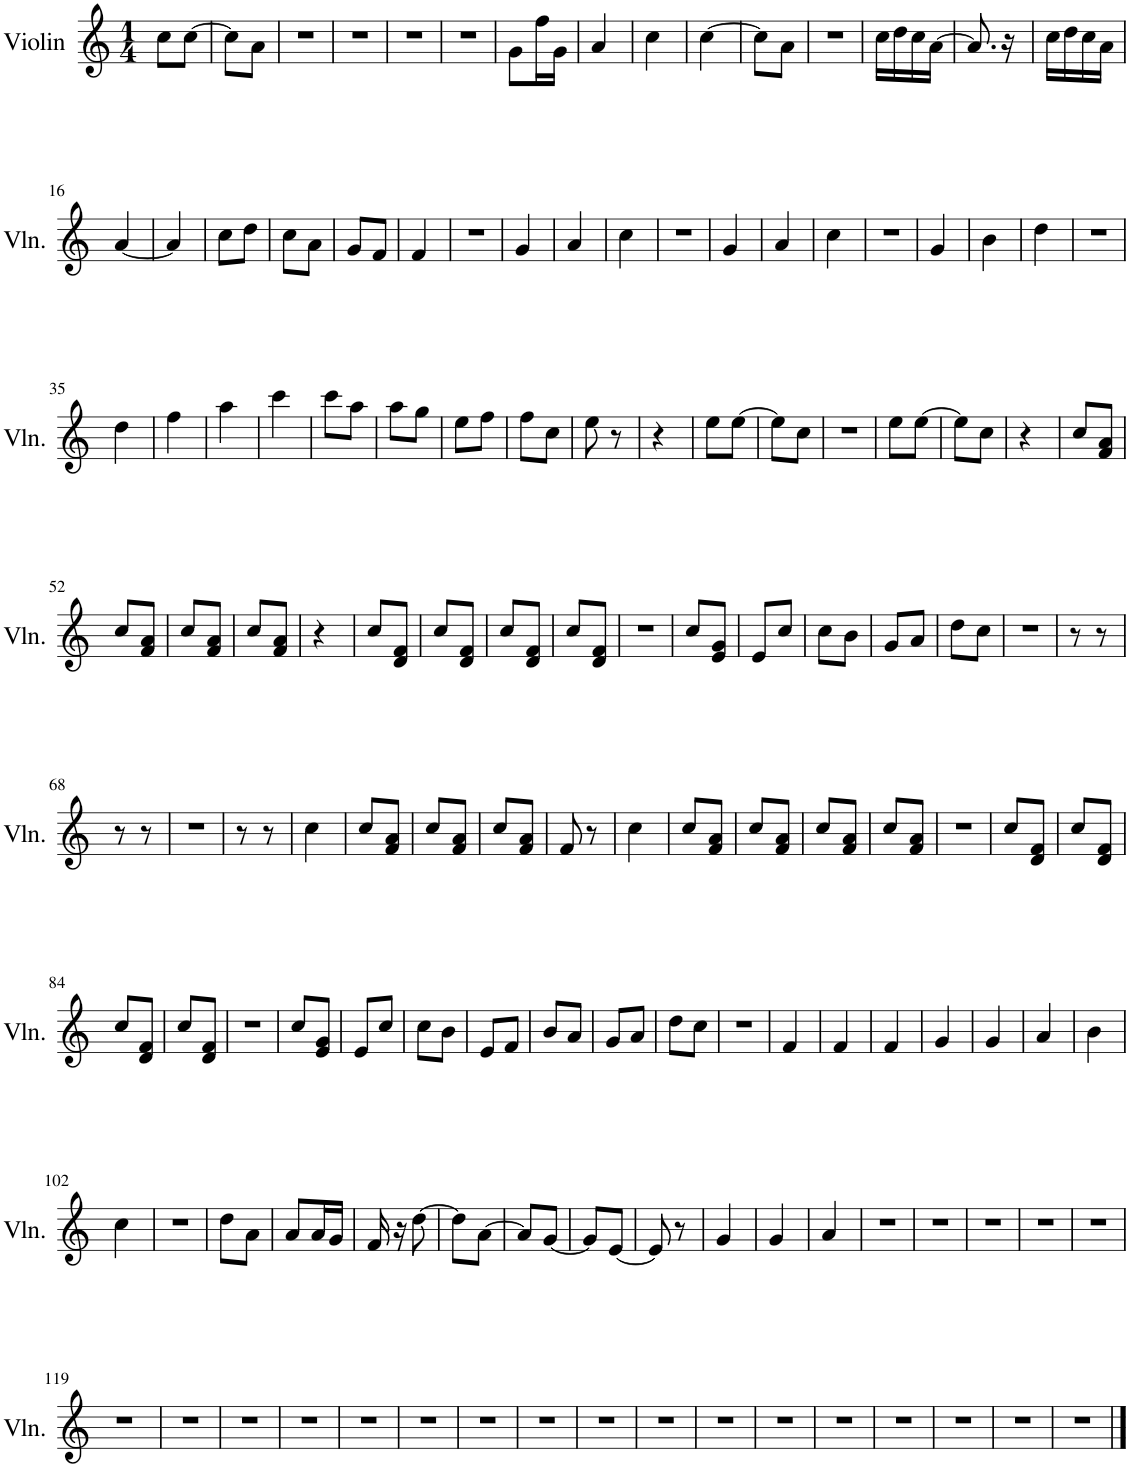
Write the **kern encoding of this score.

**kern
*part1
*staff1
*I"Violin
*I'Vln.
*clefG2
*k[]
*M1/4
=1
8cc\L
[8cc\J
=2
8cc\L]
8a\J
=3
4r
=4
4r
=5
4r
=6
4r
=7
8g\L
16ff\L
16g\JJ
=8
4a/
=9
4cc\
=10
[4cc\
=11
8cc\L]
8a\J
=12
4r
=13
16cc\LL
16dd\
16cc\
[16a\JJ
=14
8.a/]
16r
=15
16cc\LL
16dd\
16cc\
16a\JJ
!!LO:LB:g=z
=16
[4a/
=17
4a/]
=18
8cc\L
8dd\J
=19
8cc\L
8a\J
=20
8g/L
8f/J
=21
4f/
=22
4r
=23
4g/
=24
4a/
=25
4cc\
=26
4r
=27
4g/
=28
4a/
=29
4cc\
=30
4r
=31
4g/
=32
4b\
=33
4dd\
=34
4r
!!LO:LB:g=z
=35
4dd\
=36
4ff\
=37
4aa\
=38
4ccc\
=39
8ccc\L
8aa\J
=40
8aa\L
8gg\J
=41
8ee\L
8ff\J
=42
8ff\L
8cc\J
=43
8ee\
8r
=44
4r
=45
8ee\L
[8ee\J
=46
8ee\L]
8cc\J
=47
4r
=48
8ee\L
[8ee\J
=49
8ee\L]
8cc\J
=50
4r
=51
8cc/L
8f/ 8a/J
!!LO:LB:g=z
=52
8cc/L
8f/ 8a/J
=53
8cc/L
8f/ 8a/J
=54
8cc/L
8f/ 8a/J
=55
4r
=56
8cc/L
8d/ 8f/J
=57
8cc/L
8d/ 8f/J
=58
8cc/L
8d/ 8f/J
=59
8cc/L
8d/ 8f/J
=60
4r
=61
8cc/L
8e/ 8g/J
=62
8e/L
8cc/J
=63
8cc\L
8b\J
=64
8g/L
8a/J
=65
8dd\L
8cc\J
=66
4r
=67
8r
8r
!!LO:LB:g=z
=68
8r
8r
=69
4r
=70
8r
8r
=71
4cc\
=72
8cc/L
8f/ 8a/J
=73
8cc/L
8f/ 8a/J
=74
8cc/L
8f/ 8a/J
=75
8f/
8r
=76
4cc\
=77
8cc/L
8f/ 8a/J
=78
8cc/L
8f/ 8a/J
=79
8cc/L
8f/ 8a/J
=80
8cc/L
8f/ 8a/J
=81
4r
=82
8cc/L
8d/ 8f/J
=83
8cc/L
8d/ 8f/J
!!LO:LB:g=z
=84
8cc/L
8d/ 8f/J
=85
8cc/L
8d/ 8f/J
=86
4r
=87
8cc/L
8e/ 8g/J
=88
8e/L
8cc/J
=89
8cc\L
8b\J
=90
8e/L
8f/J
=91
8b/L
8a/J
=92
8g/L
8a/J
=93
8dd\L
8cc\J
=94
4r
=95
4f/
=96
4f/
=97
4f/
=98
4g/
=99
4g/
=100
4a/
=101
4b\
!!LO:LB:g=z
=102
4cc\
=103
4r
=104
8dd\L
8a\J
=105
8a/L
16a/L
16g/JJ
=106
16f/
16r
[8dd\
=107
8dd\L]
[8a\J
=108
8a/L]
[8g/J
=109
8g/L]
[8e/J
=110
8e/]
8r
=111
4g/
=112
4g/
=113
4a/
=114
4r
=115
4r
=116
4r
=117
4r
=118
4r
!!LO:LB:g=z
=119
4r
=120
4r
=121
4r
=122
4r
=123
4r
=124
4r
=125
4r
=126
4r
=127
4r
=128
4r
=129
4r
=130
4r
=131
4r
=132
4r
=133
4r
=134
4r
=135
4r
==
*-
